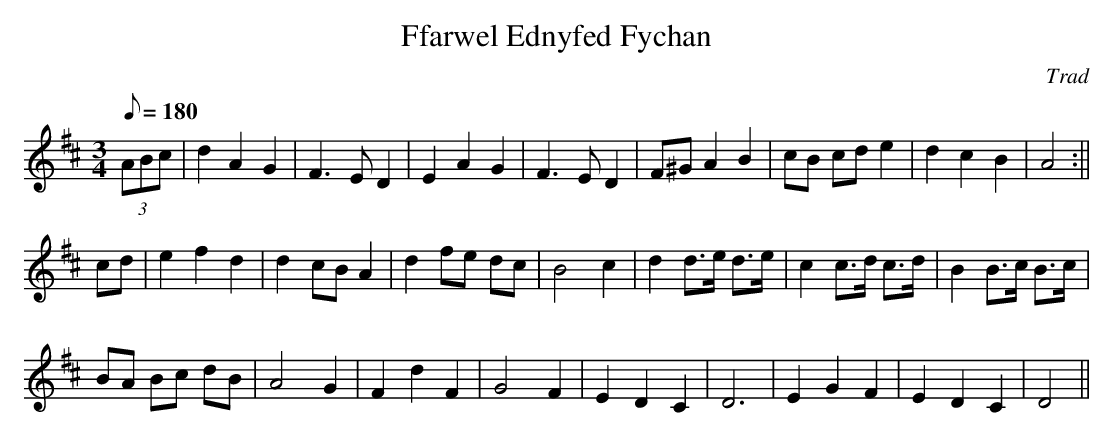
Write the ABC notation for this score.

X:1
T:Ffarwel Ednyfed Fychan
M:3/4
L:1/8
Q:180
C:Trad
K:D
(3ABc|d2A2G2|F3ED2|E2A2G2|F3ED2|F^GA2B2|cB cd e2|d2c2B2|A4:||!
cd|e2f2d2|d2cBA2|d2fe dc|B4c2|d2 d>e d>e|c2 c>d c>d|B2 B>c B>c|!
BA Bc dB|A4G2|F2d2F2|G4F2|E2D2C2|D6|E2G2F2|E2D2C2|D4||
